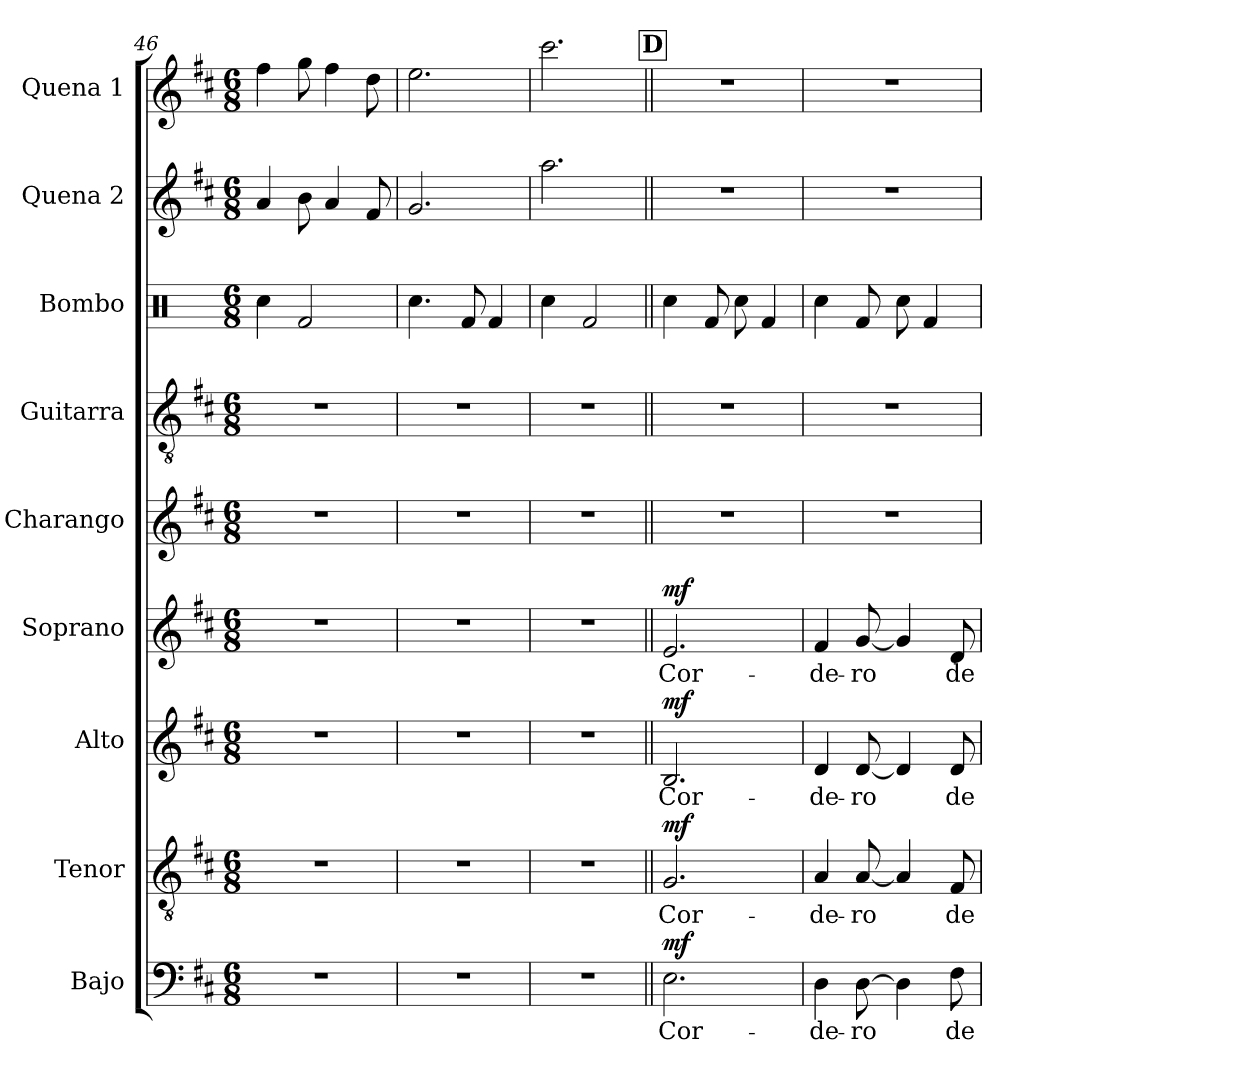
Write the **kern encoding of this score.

**kern	**text	**dynam	**kern	**text	**dynam	**kern	**text	**dynam	**kern	**text	**dynam	**kern	**kern	**kern	**kern	**kern
*part9	*part9	*part9	*part8	*part8	*part8	*part7	*part7	*part7	*part6	*part6	*part6	*part5	*part4	*part3	*part2	*part1
*staff9	*staff9	*staff9	*staff8	*staff8	*staff8	*staff7	*staff7	*staff7	*staff6	*staff6	*staff6	*staff5	*staff4	*staff3	*staff2	*staff1
*I"Bajo	*	*	*I"Tenor	*	*	*I"Alto	*	*	*I"Soprano	*	*	*I"Charango	*I"Guitarra	*I"Bombo	*I"Quena 2	*I"Quena 1
*I'B.	*	*	*I'T.	*	*	*I'A.	*	*	*I'S.	*	*	*I'Ch.	*I'Guit.	*I'Bmb.	*I'Qna. 2	*I'Qna. 1
*clefF4	*	*	*clefGv2	*	*	*clefG2	*	*	*clefG2	*	*	*clefG2	*clefGv2	*clefX	*clefG2	*clefG2
*k[f#c#]	*	*	*k[f#c#]	*	*	*k[f#c#]	*	*	*k[f#c#]	*	*	*k[f#c#]	*k[f#c#]	*k[]	*k[f#c#]	*k[f#c#]
*M6/8	*	*	*M6/8	*	*	*M6/8	*	*	*M6/8	*	*	*M6/8	*M6/8	*M6/8	*M6/8	*M6/8
=46	=46	=46	=46	=46	=46	=46	=46	=46	=46	=46	=46	=46	=46	=46	=46	=46
2.r	.	.	2.r	.	.	2.r	.	.	2.r	.	.	2.r	2.r	4Rcc\	4a/	4ff#\
.	.	.	.	.	.	.	.	.	.	.	.	.	.	2Rf/	8b\	8gg\
.	.	.	.	.	.	.	.	.	.	.	.	.	.	.	4a/	4ff#\
.	.	.	.	.	.	.	.	.	.	.	.	.	.	.	8f#/	8dd\
=47	=47	=47	=47	=47	=47	=47	=47	=47	=47	=47	=47	=47	=47	=47	=47	=47
2.r	.	.	2.r	.	.	2.r	.	.	2.r	.	.	2.r	2.r	4.Rcc\	2.g/	2.ee\
.	.	.	.	.	.	.	.	.	.	.	.	.	.	8Rf/	.	.
.	.	.	.	.	.	.	.	.	.	.	.	.	.	4Rf/	.	.
=48	=48	=48	=48	=48	=48	=48	=48	=48	=48	=48	=48	=48	=48	=48	=48	=48
2.r	.	.	2.r	.	.	2.r	.	.	2.r	.	.	2.r	2.r	4Rcc\	2.aa\	2.ccc#\
.	.	.	.	.	.	.	.	.	.	.	.	.	.	2Rf/	.	.
!!LO:REH:place=s1:a:B:fs=14:t=D
=49||	=49||	=49||	=49||	=49||	=49||	=49||	=49||	=49||	=49||	=49||	=49||	=49||	=49||	=49||	=49||	=49||
!	!	!LO:DY:a	!	!	!LO:DY:a	!	!	!LO:DY:a	!	!	!LO:DY:a	!	!	!	!	!
2.E\	Cor-	mf	2.G/	Cor-	mf	2.B/	Cor-	mf	2.e/	Cor-	mf	2.r	2.r	4Rcc\	2.r	2.r
.	.	.	.	.	.	.	.	.	.	.	.	.	.	8Rf/	.	.
.	.	.	.	.	.	.	.	.	.	.	.	.	.	8Rcc\	.	.
.	.	.	.	.	.	.	.	.	.	.	.	.	.	4Rf/	.	.
=50	=50	=50	=50	=50	=50	=50	=50	=50	=50	=50	=50	=50	=50	=50	=50	=50
4D\	-de-	.	4A/	-de-	.	4d/	-de-	.	4f#/	-de-	.	2.r	2.r	4Rcc\	2.r	2.r
[8D\	-ro	.	[8A/	-ro	.	[8d/	-ro	.	[8g/	-ro	.	.	.	8Rf/	.	.
4D\]	.	.	4A/]	.	.	4d/]	.	.	4g/]	.	.	.	.	8Rcc\	.	.
.	.	.	.	.	.	.	.	.	.	.	.	.	.	4Rf/	.	.
8F#\	de	.	8F#/	de	.	8d/	de	.	8d/	de	.	.	.	.	.	.
=	=	=	=	=	=	=	=	=	=	=	=	=	=	=	=	=
*-	*-	*-	*-	*-	*-	*-	*-	*-	*-	*-	*-	*-	*-	*-	*-	*-
